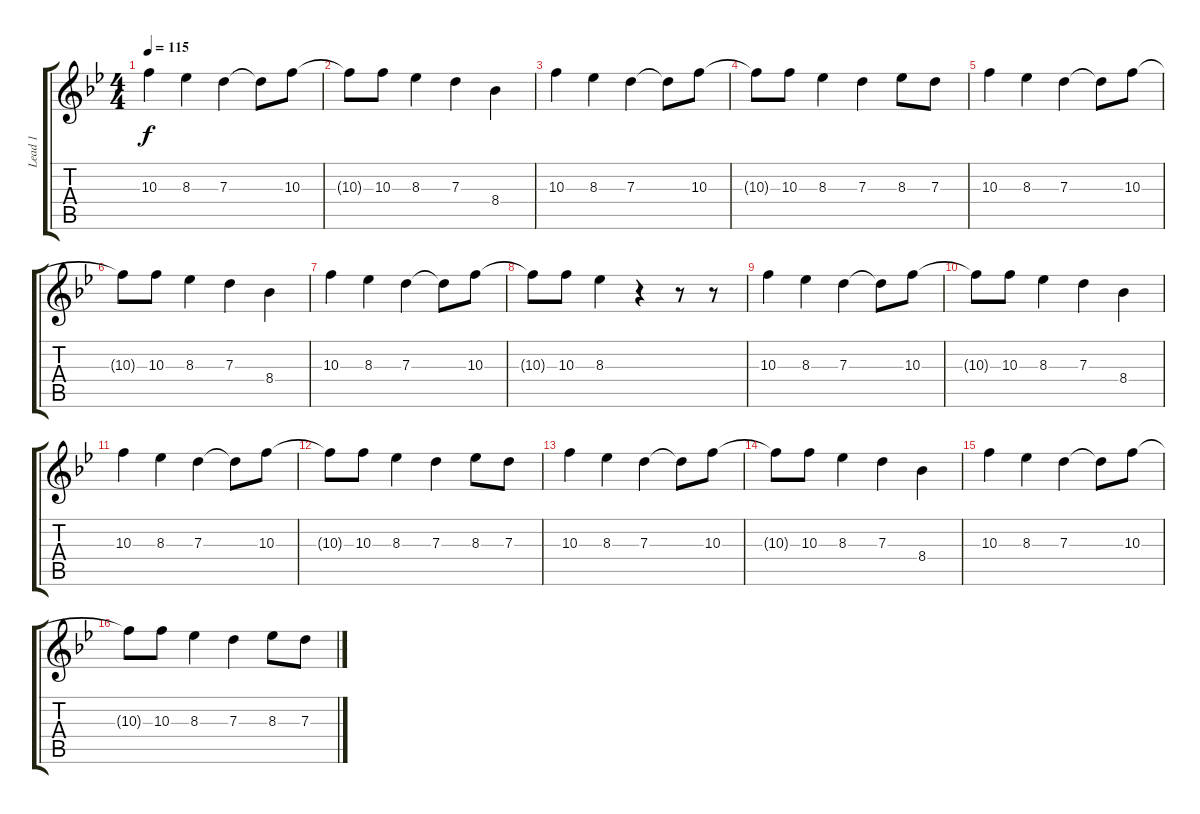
\track ("Lead 1" "Lead 1") {instrument distortionguitar}
\staff {score tabs}
\tuning (E4 B3 G3 D3 A2 E2) {hide}
\ts (4 4)
\tempo 115
\clef g2
\ks bb
10.3.4{dy f} 8.3.4 7.3.4 7.3{t}.8 10.3.8 |
10.3{t}.8 10.3.8 8.3.4 7.3.4 8.4.4 |
10.3.4 8.3.4 7.3.4 7.3{t}.8 10.3.8 |
10.3{t}.8 10.3.8 8.3.4 7.3.4 8.3.8 7.3.8 |
10.3.4 8.3.4 7.3.4 7.3{t}.8 10.3.8 |
10.3{t}.8 10.3.8 8.3.4 7.3.4 8.4.4 |
10.3.4 8.3.4 7.3.4 7.3{t}.8 10.3.8 |
10.3{t}.8 10.3.8 8.3.4 r.4 r.8 r.8 |
10.3.4 8.3.4 7.3.4 7.3{t}.8 10.3.8 |
10.3{t}.8 10.3.8 8.3.4 7.3.4 8.4.4 |
10.3.4 8.3.4 7.3.4 7.3{t}.8 10.3.8 |
10.3{t}.8 10.3.8 8.3.4 7.3.4 8.3.8 7.3.8 |
10.3.4 8.3.4 7.3.4 7.3{t}.8 10.3.8 |
10.3{t}.8 10.3.8 8.3.4 7.3.4 8.4.4 |
10.3.4 8.3.4 7.3.4 7.3{t}.8 10.3.8 |
10.3{t}.8 10.3.8 8.3.4 7.3.4 8.3.8 7.3.8
